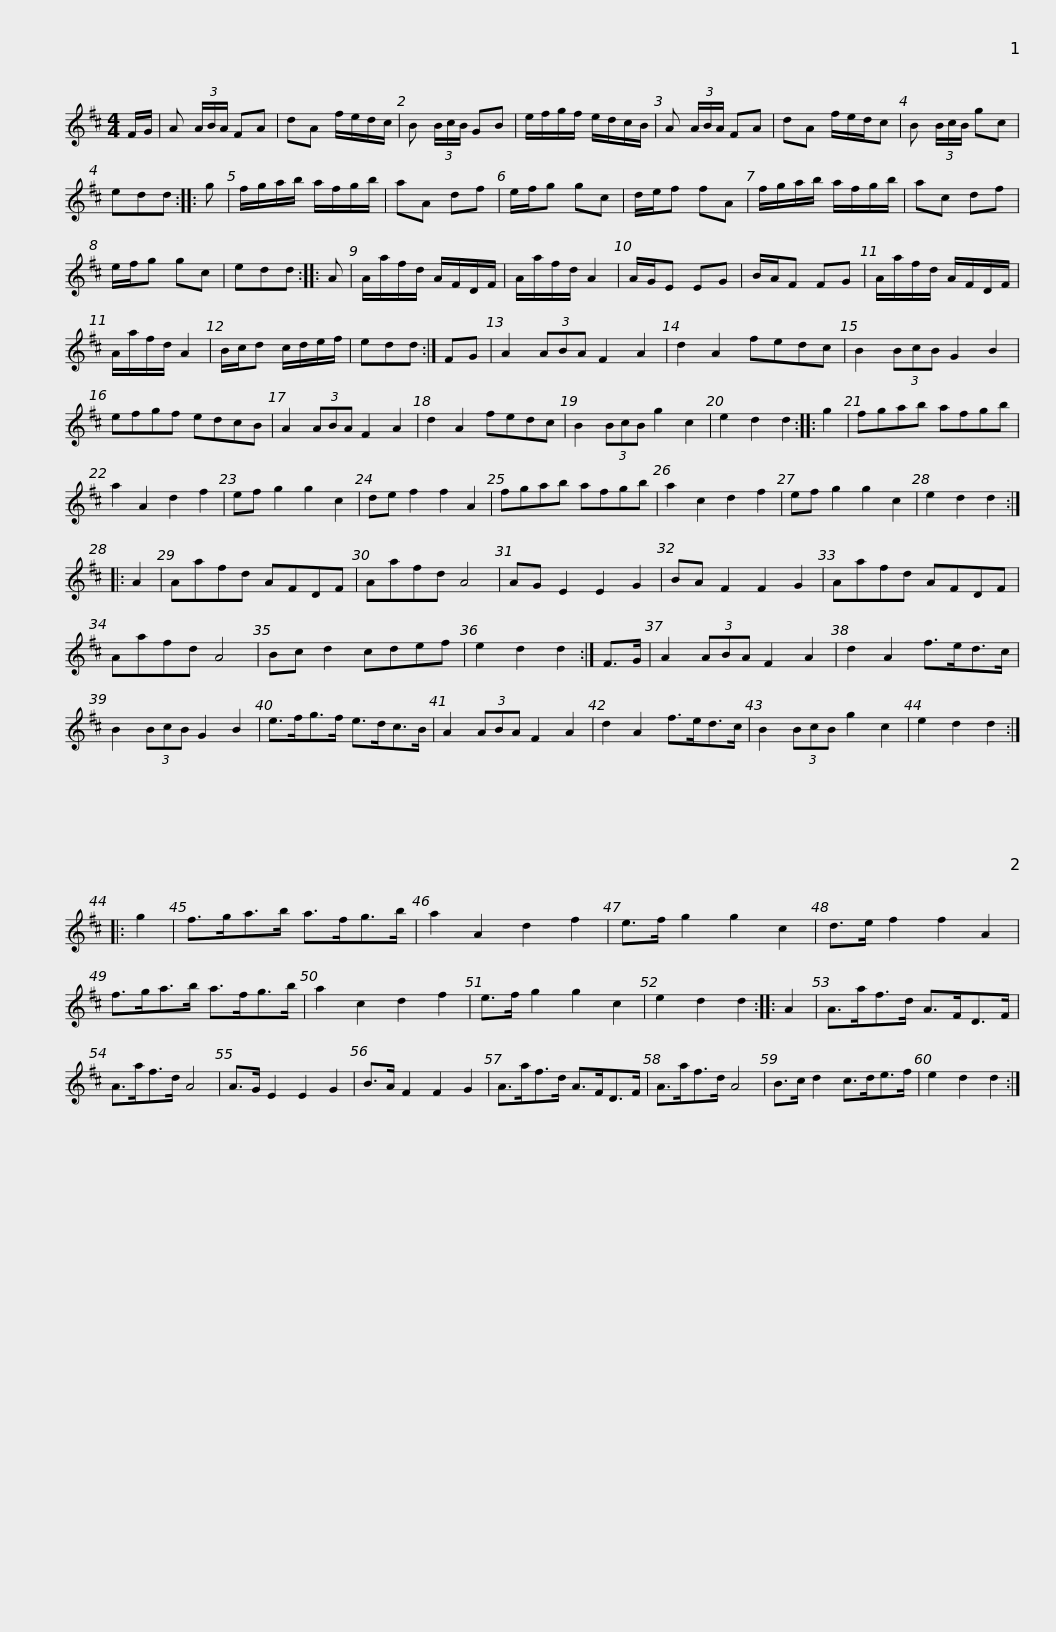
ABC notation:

X:1
L:1/8
M:4/4
I:linebreak $
K:D
V:1 treble
V:1
 F/G/ | A (3A/B/A/ FA | dA f/e/d/c/ | B (3B/c/B/ GB | e/f/g/f/ e/d/c/B/ | %5
 A (3A/B/A/ FA | dA f/e/d/c | B (3B/c/B/ gc |$ edd :: g | %10
 f/g/a/b/ a/f/g/b/ | aA df | e/f/g gc | d/e/f fA | f/g/a/b/ a/f/g/b/ | %15
 ac df |$ e/f/g gc | edd :: A | A/a/f/d/ A/F/D/F/ | %20
 A/a/f/d/ A2 | A/G/E EG | B/A/F FG | A/a/f/d/ A/F/D/F/ | A/a/f/d/ A2 |$ %25
 B/c/d c/d/e/f/ | edd :| FG | A2 (3ABA F2 A2 | d2 A2 fedc | %30
 B2 (3BcB G2 B2 | efgf edcB | A2 (3ABA F2 A2 |$ d2 A2 fedc | B2 (3BcB g2 c2 | %35
 e2 d2 d2 :: g2 | fgab afgb | a2 A2 d2 f2 | ef g2 g2 c2 | %40
 de f2 f2 A2 |$ fgab afgb | a2 c2 d2 f2 | ef g2 g2 c2 | e2 d2 d2 :: %45
 A2 | Aafd AFDF | Aafd A4 | AG E2 E2 G2 |$ BA F2 F2 G2 | %50
 Aafd AFDF | Aafd A4 | Bc d2 cdef | e2 d2 d2 :| F>G | %55
 A2 (3ABA F2 A2 | d2 A2 f>ed>c |$ B2 (3BcB G2 B2 | e>fg>f e>dc>B | A2 (3ABA F2 A2 | %60
 d2 A2 f>ed>c | B2 (3BcB g2 c2 | e2 d2 d2 :: g2 |$ f>ga>b a>fg>b | %65
 a2 A2 d2 f2 | e>f g2 g2 c2 | d>e f2 f2 A2 | f>ga>b a>fg>b | a2 c2 d2 f2 |$ %70
 e>f g2 g2 c2 | e2 d2 d2 :: A2 | A>af>d A>FD>F | A>af>d A4 | %75
 A>G E2 E2 G2 | B>A F2 F2 G2 |$ A>af>d A>FD>F | A>af>d A4 | B>c d2 c>de>f | %80
 e2 d2 d2 :| %81
